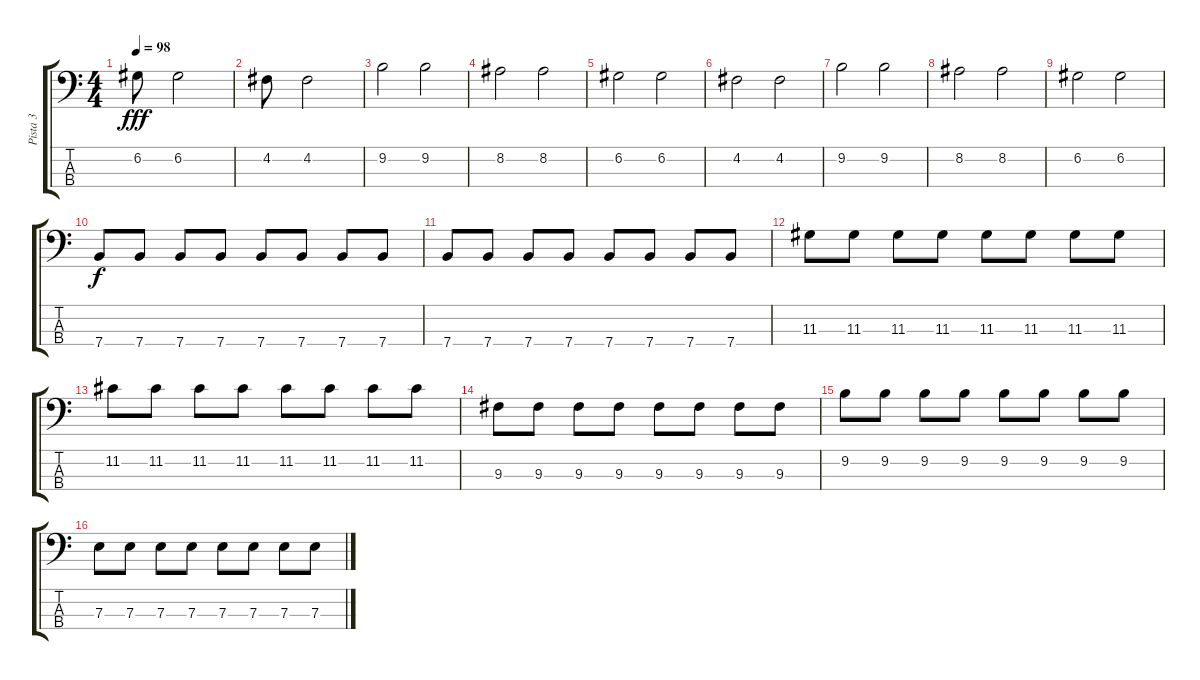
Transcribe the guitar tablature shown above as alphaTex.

\track ("Pista 3" "Pista 3") {instrument electricbasspick}
\staff {score tabs}
\tuning (G2 D2 A1 E1) {hide}
\ts (4 4)
\tempo 98
\clef f4
\ks c
6.2.8{dy fff} 6.2.2 |
4.2.8 4.2.2 |
9.2.2 9.2.2 |
8.2.2 8.2.2 |
6.2.2 6.2.2 |
4.2.2 4.2.2 |
9.2.2 9.2.2 |
8.2.2 8.2.2 |
6.2.2 6.2.2 |
7.4.8{dy f} 7.4.8 7.4.8 7.4.8 7.4.8 7.4.8 7.4.8 7.4.8 |
7.4.8 7.4.8 7.4.8 7.4.8 7.4.8 7.4.8 7.4.8 7.4.8 |
11.3.8 11.3.8 11.3.8 11.3.8 11.3.8 11.3.8 11.3.8 11.3.8 |
11.2.8 11.2.8 11.2.8 11.2.8 11.2.8 11.2.8 11.2.8 11.2.8 |
9.3.8 9.3.8 9.3.8 9.3.8 9.3.8 9.3.8 9.3.8 9.3.8 |
9.2.8 9.2.8 9.2.8 9.2.8 9.2.8 9.2.8 9.2.8 9.2.8 |
7.3.8 7.3.8 7.3.8 7.3.8 7.3.8 7.3.8 7.3.8 7.3.8
